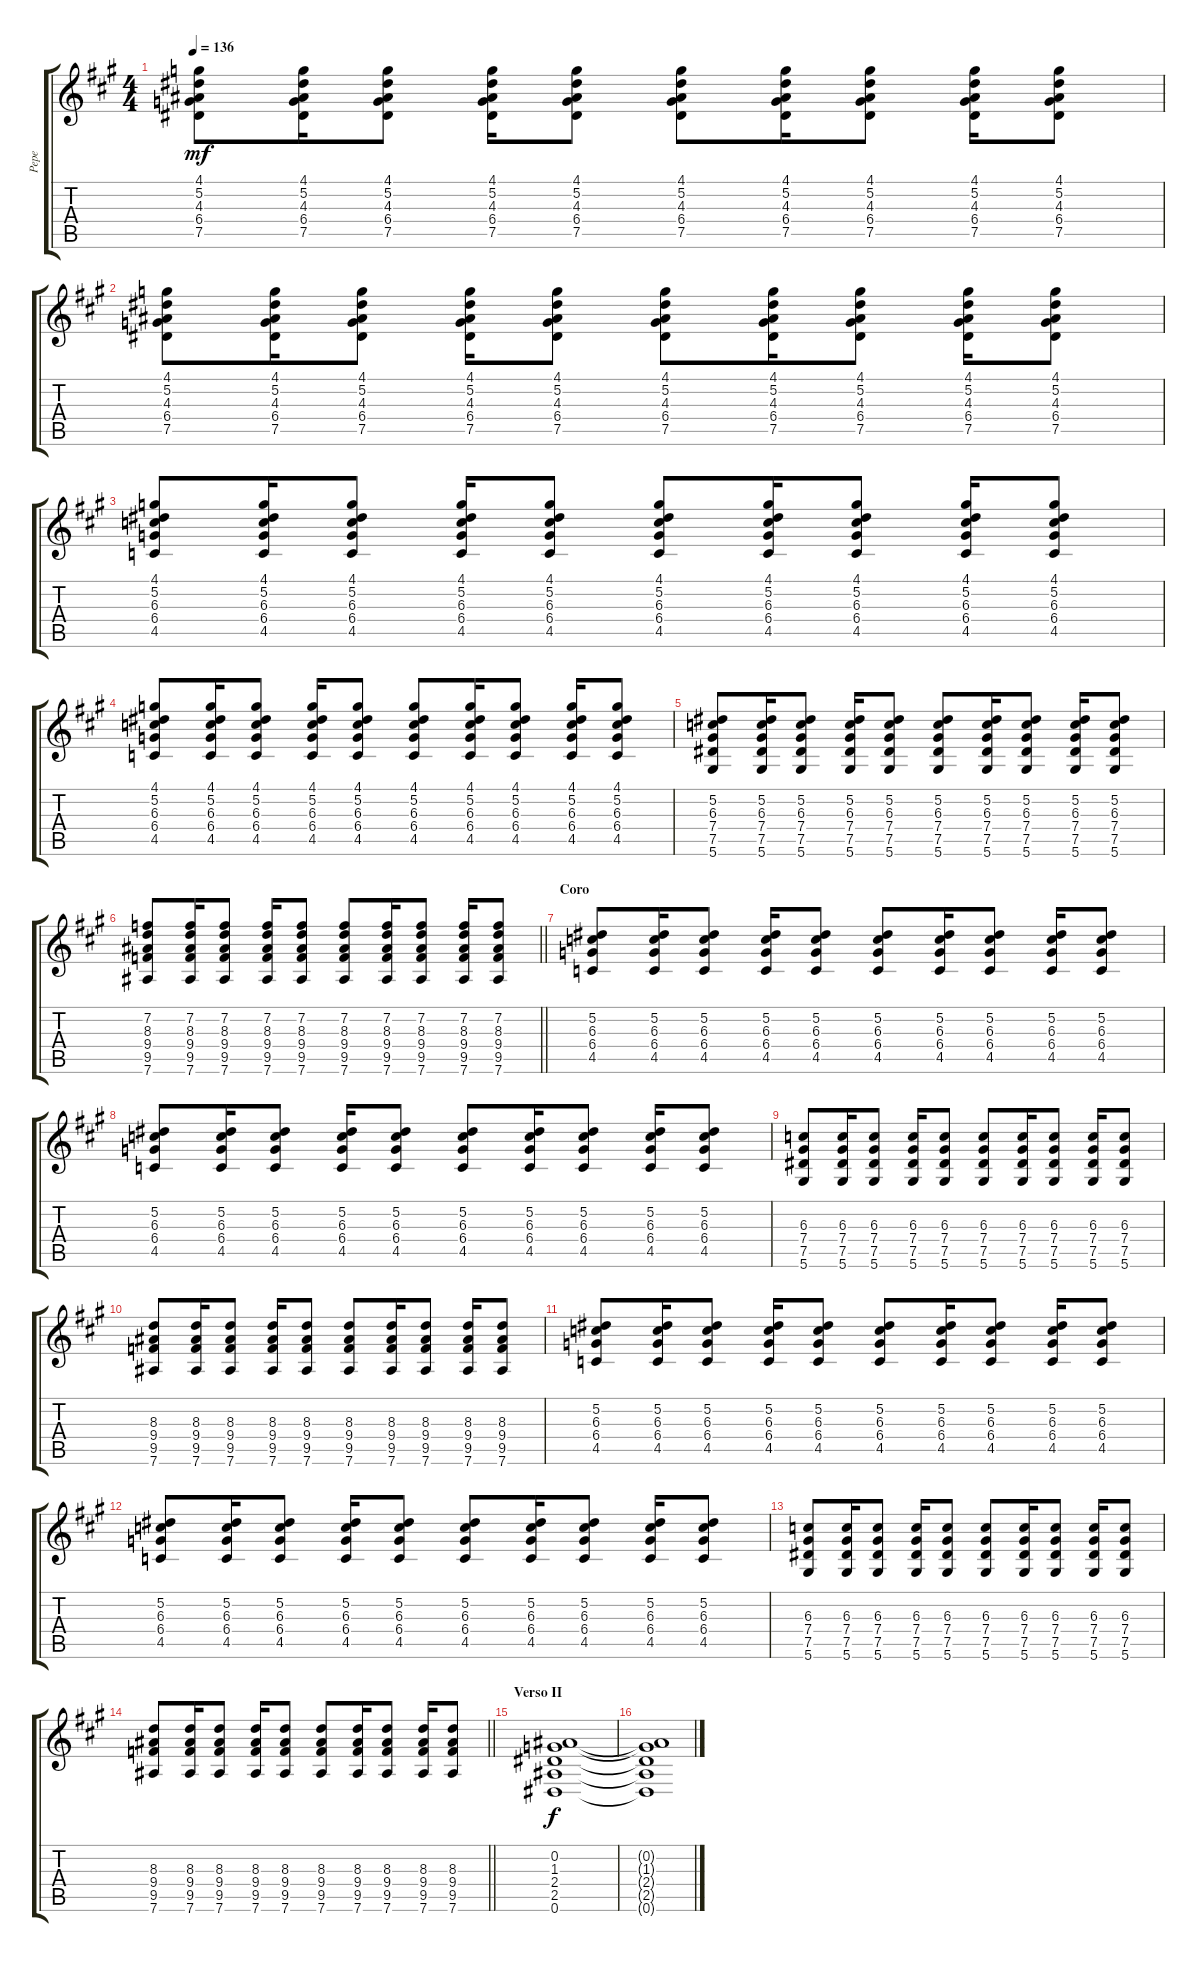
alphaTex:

\track ("Pepe" "Pepe") {instrument distortionguitar}
\staff {score tabs}
\tuning (Eb4 Bb3 Gb3 Db3 Ab2 Eb2) {hide}
\ts (4 4)
\tempo 136
\clef g2
\ks a
(4.1 5.2 4.3 6.4 7.5).8{dy mf} (4.1 5.2 4.3 6.4 7.5).16 (4.1 5.2 4.3 6.4 7.5).8 (4.1 5.2 4.3 6.4 7.5).16 (4.1 5.2 4.3 6.4 7.5).8 (4.1 5.2 4.3 6.4 7.5).8 (4.1 5.2 4.3 6.4 7.5).16 (4.1 5.2 4.3 6.4 7.5).8 (4.1 5.2 4.3 6.4 7.5).16 (4.1 5.2 4.3 6.4 7.5).8 |
(4.1 5.2 4.3 6.4 7.5).8 (4.1 5.2 4.3 6.4 7.5).16 (4.1 5.2 4.3 6.4 7.5).8 (4.1 5.2 4.3 6.4 7.5).16 (4.1 5.2 4.3 6.4 7.5).8 (4.1 5.2 4.3 6.4 7.5).8 (4.1 5.2 4.3 6.4 7.5).16 (4.1 5.2 4.3 6.4 7.5).8 (4.1 5.2 4.3 6.4 7.5).16 (4.1 5.2 4.3 6.4 7.5).8 |
(4.1 5.2 6.3 6.4 4.5).8 (4.1 5.2 6.3 6.4 4.5).16 (4.1 5.2 6.3 6.4 4.5).8 (4.1 5.2 6.3 6.4 4.5).16 (4.1 5.2 6.3 6.4 4.5).8 (4.1 5.2 6.3 6.4 4.5).8 (4.1 5.2 6.3 6.4 4.5).16 (4.1 5.2 6.3 6.4 4.5).8 (4.1 5.2 6.3 6.4 4.5).16 (4.1 5.2 6.3 6.4 4.5).8 |
(4.1 5.2 6.3 6.4 4.5).8 (4.1 5.2 6.3 6.4 4.5).16 (4.1 5.2 6.3 6.4 4.5).8 (4.1 5.2 6.3 6.4 4.5).16 (4.1 5.2 6.3 6.4 4.5).8 (4.1 5.2 6.3 6.4 4.5).8 (4.1 5.2 6.3 6.4 4.5).16 (4.1 5.2 6.3 6.4 4.5).8 (4.1 5.2 6.3 6.4 4.5).16 (4.1 5.2 6.3 6.4 4.5).8 |
(5.2 6.3 7.4 7.5 5.6).8 (5.2 6.3 7.4 7.5 5.6).16 (5.2 6.3 7.4 7.5 5.6).8 (5.2 6.3 7.4 7.5 5.6).16 (5.2 6.3 7.4 7.5 5.6).8 (5.2 6.3 7.4 7.5 5.6).8 (5.2 6.3 7.4 7.5 5.6).16 (5.2 6.3 7.4 7.5 5.6).8 (5.2 6.3 7.4 7.5 5.6).16 (5.2 6.3 7.4 7.5 5.6).8 |
\barLineRight lightlight
(7.2 8.3 9.4 9.5 7.6).8 (7.2 8.3 9.4 9.5 7.6).16 (7.2 8.3 9.4 9.5 7.6).8 (7.2 8.3 9.4 9.5 7.6).16 (7.2 8.3 9.4 9.5 7.6).8 (7.2 8.3 9.4 9.5 7.6).8 (7.2 8.3 9.4 9.5 7.6).16 (7.2 8.3 9.4 9.5 7.6).8 (7.2 8.3 9.4 9.5 7.6).16 (7.2 8.3 9.4 9.5 7.6).8 |
\section ("" "Coro")
(5.2 6.3 6.4 4.5).8 (5.2 6.3 6.4 4.5).16 (5.2 6.3 6.4 4.5).8 (5.2 6.3 6.4 4.5).16 (5.2 6.3 6.4 4.5).8 (5.2 6.3 6.4 4.5).8 (5.2 6.3 6.4 4.5).16 (5.2 6.3 6.4 4.5).8 (5.2 6.3 6.4 4.5).16 (5.2 6.3 6.4 4.5).8 |
(5.2 6.3 6.4 4.5).8 (5.2 6.3 6.4 4.5).16 (5.2 6.3 6.4 4.5).8 (5.2 6.3 6.4 4.5).16 (5.2 6.3 6.4 4.5).8 (5.2 6.3 6.4 4.5).8 (5.2 6.3 6.4 4.5).16 (5.2 6.3 6.4 4.5).8 (5.2 6.3 6.4 4.5).16 (5.2 6.3 6.4 4.5).8 |
(6.3 7.4 7.5 5.6).8 (6.3 7.4 7.5 5.6).16 (6.3 7.4 7.5 5.6).8 (6.3 7.4 7.5 5.6).16 (6.3 7.4 7.5 5.6).8 (6.3 7.4 7.5 5.6).8 (6.3 7.4 7.5 5.6).16 (6.3 7.4 7.5 5.6).8 (6.3 7.4 7.5 5.6).16 (6.3 7.4 7.5 5.6).8 |
(8.3 9.4 9.5 7.6).8 (8.3 9.4 9.5 7.6).16 (8.3 9.4 9.5 7.6).8 (8.3 9.4 9.5 7.6).16 (8.3 9.4 9.5 7.6).8 (8.3 9.4 9.5 7.6).8 (8.3 9.4 9.5 7.6).16 (8.3 9.4 9.5 7.6).8 (8.3 9.4 9.5 7.6).16 (8.3 9.4 9.5 7.6).8 |
(5.2 6.3 6.4 4.5).8 (5.2 6.3 6.4 4.5).16 (5.2 6.3 6.4 4.5).8 (5.2 6.3 6.4 4.5).16 (5.2 6.3 6.4 4.5).8 (5.2 6.3 6.4 4.5).8 (5.2 6.3 6.4 4.5).16 (5.2 6.3 6.4 4.5).8 (5.2 6.3 6.4 4.5).16 (5.2 6.3 6.4 4.5).8 |
(5.2 6.3 6.4 4.5).8 (5.2 6.3 6.4 4.5).16 (5.2 6.3 6.4 4.5).8 (5.2 6.3 6.4 4.5).16 (5.2 6.3 6.4 4.5).8 (5.2 6.3 6.4 4.5).8 (5.2 6.3 6.4 4.5).16 (5.2 6.3 6.4 4.5).8 (5.2 6.3 6.4 4.5).16 (5.2 6.3 6.4 4.5).8 |
(6.3 7.4 7.5 5.6).8 (6.3 7.4 7.5 5.6).16 (6.3 7.4 7.5 5.6).8 (6.3 7.4 7.5 5.6).16 (6.3 7.4 7.5 5.6).8 (6.3 7.4 7.5 5.6).8 (6.3 7.4 7.5 5.6).16 (6.3 7.4 7.5 5.6).8 (6.3 7.4 7.5 5.6).16 (6.3 7.4 7.5 5.6).8 |
\barLineRight lightlight
(8.3 9.4 9.5 7.6).8 (8.3 9.4 9.5 7.6).16 (8.3 9.4 9.5 7.6).8 (8.3 9.4 9.5 7.6).16 (8.3 9.4 9.5 7.6).8 (8.3 9.4 9.5 7.6).8 (8.3 9.4 9.5 7.6).16 (8.3 9.4 9.5 7.6).8 (8.3 9.4 9.5 7.6).16 (8.3 9.4 9.5 7.6).8 |
\section ("" "Verso II")
(0.2 1.3 2.4 2.5 0.6).1{dy f volume 0} |
(0.2{t} 1.3{t} 2.4{t} 2.5{t} 0.6{t}).1
